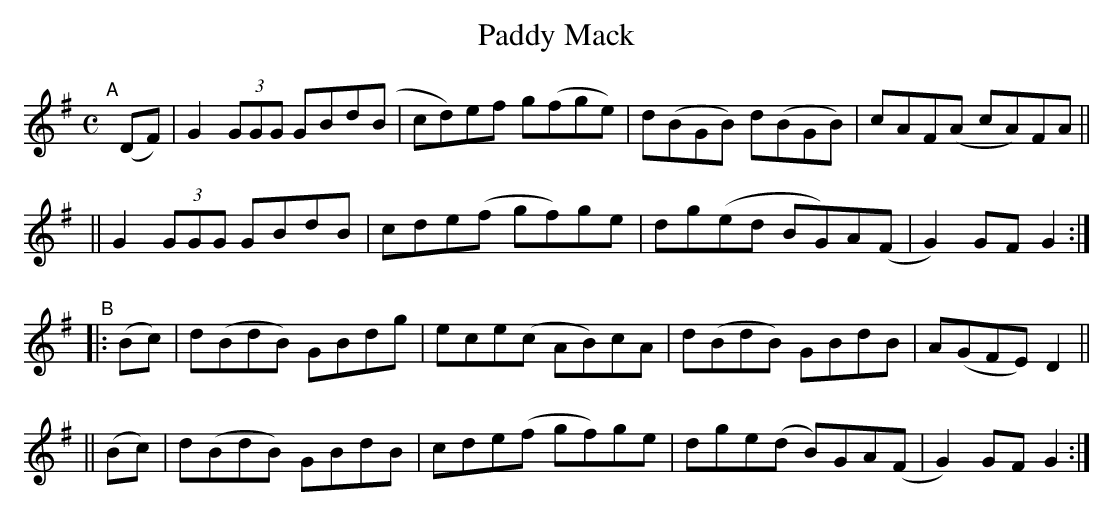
X:1
T: Paddy Mack
M: C
L: 1/8
K: G
"^A"\
[|](DF) | G2(3GGG GBd(B | cd)ef g(fge) | d(BGB) d(BGB) | cAF(A cA)FA ||
   y4  || G2(3GGG GBdB  | cde(f gf)ge  | dg(ed  BG)A(F | G2)GF  G2 :|
"^B"
|: (Bc) | d(BdB)  GBdg  | ece(c AB)cA  | d(BdB) GBdB   | A(GFE) D2 ||
|| (Bc) | d(BdB)  GBdB  | cde(f gf)ge  | dge(d  B)GA(F | G2)GF  G2 :|
